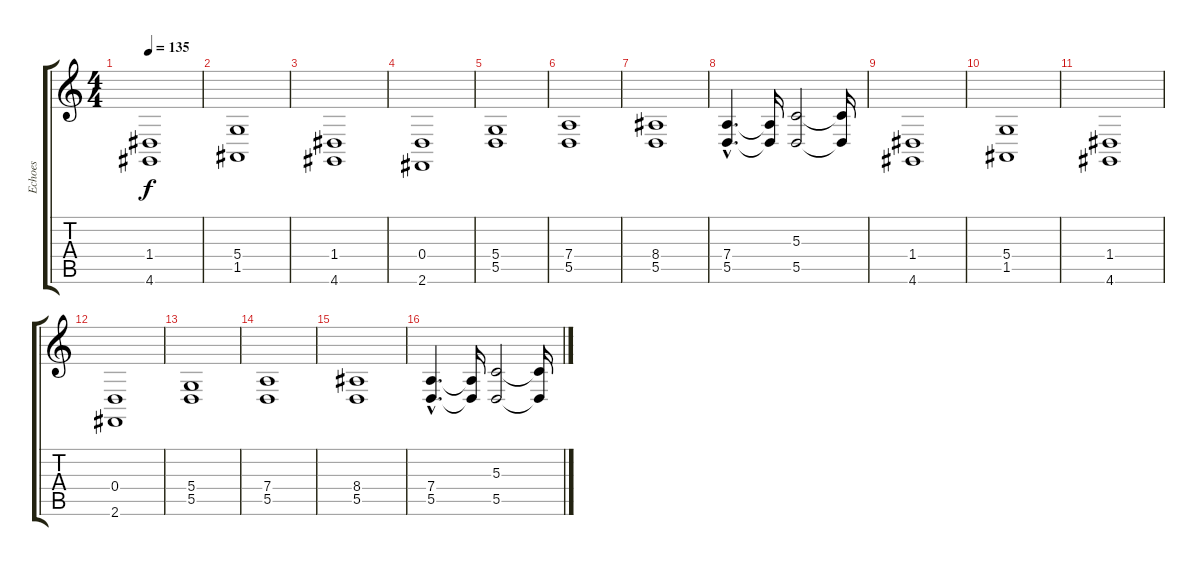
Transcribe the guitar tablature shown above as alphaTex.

\track ("Echoes" "Echoes") {instrument fx6goblins}
\staff {score tabs}
\tuning (E4 B3 G3 D3 A2 E2) {hide}
\ts (4 4)
\tempo 135
\clef g2
\ks c
(1.4 4.6).1{dy f} |
(5.4 1.5).1 |
(1.4 4.6).1 |
(0.4 2.6).1 |
(5.4 5.5).1 |
(7.4 5.5).1 |
(8.4 5.5).1 |
(7.4{hac} 5.5{hac}).4{d} (7.4{t} 5.5{t}).16 (5.3 5.5).2 (5.3{t} 5.5{t}).16 |
(1.4 4.6).1 |
(5.4 1.5).1 |
(1.4 4.6).1 |
(0.4 2.6).1 |
(5.4 5.5).1 |
(7.4 5.5).1 |
(8.4 5.5).1 |
(7.4{hac} 5.5{hac}).4{d} (7.4{t} 5.5{t}).16 (5.3 5.5).2 (5.3{t} 5.5{t}).16
